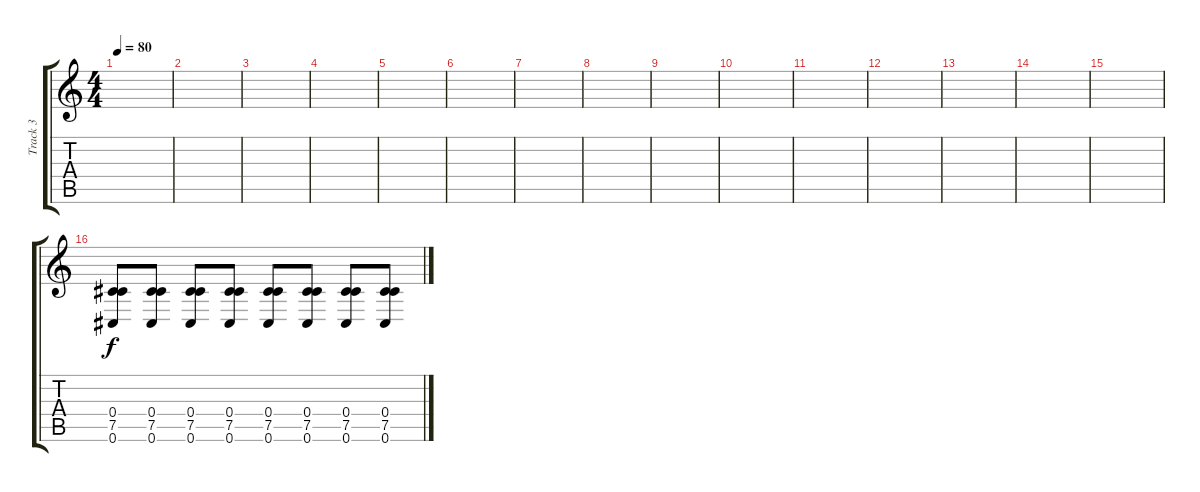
\track ("Track 3" "Track 3") {instrument acousticguitarsteel}
\staff {score tabs}
\tuning (Db4 Bb3 Gb3 Db3 Gb2 Db2) {hide}
\ts (4 4)
\tempo 80
\clef g2
\ks c
|
|
|
|
|
|
|
|
|
|
|
|
|
|
|
(0.4 7.5 0.6).8 (0.4 7.5 0.6).8 (0.4 7.5 0.6).8 (0.4 7.5 0.6).8 (0.4 7.5 0.6).8 (0.4 7.5 0.6).8 (0.4 7.5 0.6).8 (0.4 7.5 0.6).8
